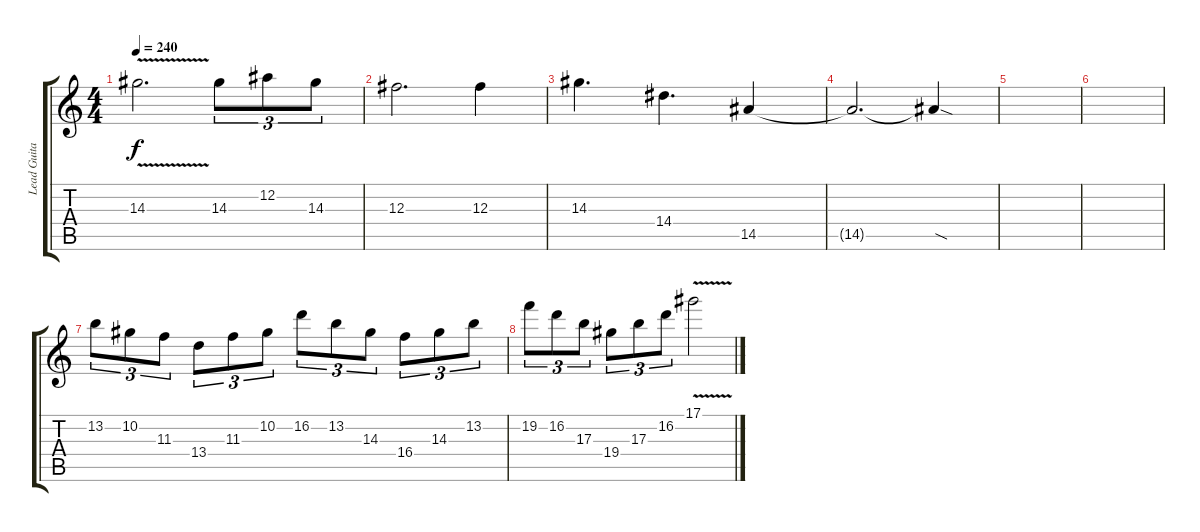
\track ("Lead Guitar 2" "Lead Guita") {instrument distortionguitar}
\staff {score tabs}
\tuning (Eb4 Bb3 Gb3 Db3 Ab2 Eb2) {hide}
\ts (4 4)
\tempo 240
\clef g2
\ks c
14.3{v}.2{d dy f} 14.3.8{tu (3 2)} 12.2.8{tu (3 2)} 14.3.8{tu (3 2)} |
12.3.2{d} 12.3.4 |
14.3.4{d} 14.4.4{d} 14.5.4 |
14.5{t}.2{d} 14.5{sod t}.4 |
|
|
13.2.8{tu (3 2)} 10.2.8{tu (3 2)} 11.3.8{tu (3 2)} 13.4.8{tu (3 2)} 11.3.8{tu (3 2)} 10.2.8{tu (3 2)} 16.2.8{tu (3 2)} 13.2.8{tu (3 2)} 14.3.8{tu (3 2)} 16.4.8{tu (3 2)} 14.3.8{tu (3 2)} 13.2.8{tu (3 2)} |
19.2.8{tu (3 2)} 16.2.8{tu (3 2)} 17.3.8{tu (3 2)} 19.4.8{tu (3 2)} 17.3.8{tu (3 2)} 16.2.8{tu (3 2)} 17.1{v}.2
